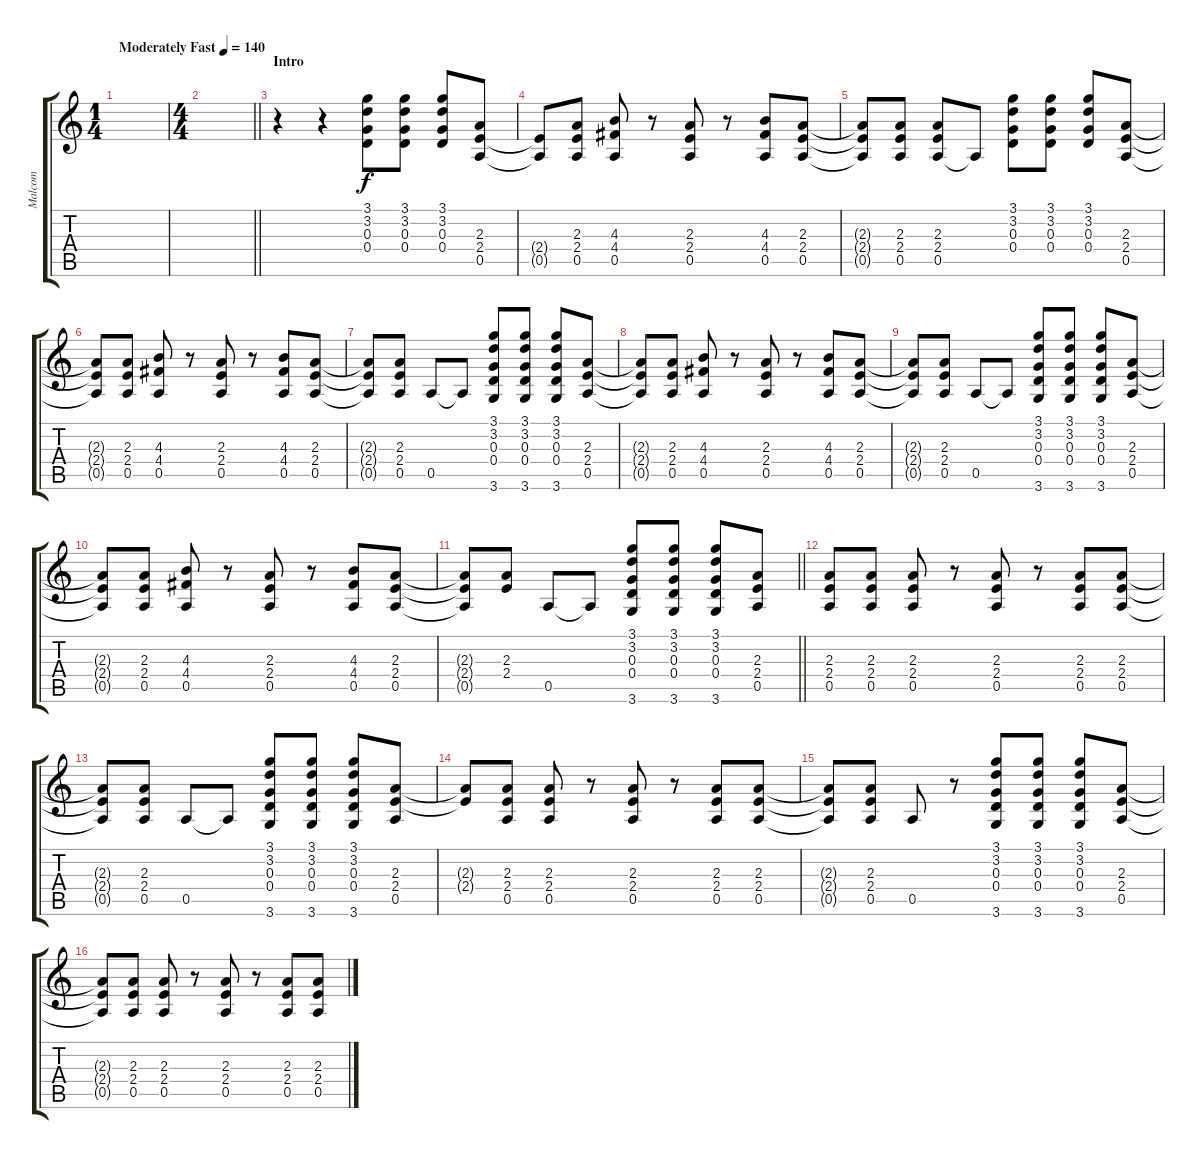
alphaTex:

\track ("Malcom" "Malcom") {instrument distortionguitar}
\staff {score tabs}
\tuning (E4 B3 G3 D3 A2 E2) {hide}
\ts (1 4)
\tempo (140 "Moderately Fast")
\clef g2
\ks c
|
\ts (4 4)
\barLineRight lightlight
|
\section ("" "Intro")
r.4 r.4 (3.1 3.2 0.3 0.4).8 (3.1 3.2 0.3 0.4).8 (3.1 3.2 0.3 0.4).8 (2.3 2.4 0.5).8 |
(2.4{t} 0.5{t}).8 (2.3 2.4 0.5).8 (4.3 4.4 0.5).8 r.8 (2.3 2.4 0.5).8 r.8 (4.3 4.4 0.5).8 (2.3 2.4 0.5).8 |
(2.3{t} 2.4{t} 0.5{t}).8 (2.3 2.4 0.5).8 (2.3 2.4 0.5).8 0.5{t}.8 (3.1 3.2 0.3 0.4).8 (3.1 3.2 0.3 0.4).8 (3.1 3.2 0.3 0.4).8 (2.3 2.4 0.5).8 |
(2.3{t} 2.4{t} 0.5{t}).8 (2.3 2.4 0.5).8 (4.3 4.4 0.5).8 r.8 (2.3 2.4 0.5).8 r.8 (4.3 4.4 0.5).8 (2.3 2.4 0.5).8 |
(2.3{t} 2.4{t} 0.5{t}).8 (2.3 2.4 0.5).8 0.5.8 0.5{t}.8 (3.1 3.2 0.3 0.4 3.6).8 (3.1 3.2 0.3 0.4 3.6).8 (3.1 3.2 0.3 0.4 3.6).8 (2.3 2.4 0.5).8 |
(2.3{t} 2.4{t} 0.5{t}).8 (2.3 2.4 0.5).8 (4.3 4.4 0.5).8 r.8 (2.3 2.4 0.5).8 r.8 (4.3 4.4 0.5).8 (2.3 2.4 0.5).8 |
(2.3{t} 2.4{t} 0.5{t}).8 (2.3 2.4 0.5).8 0.5.8 0.5{t}.8 (3.1 3.2 0.3 0.4 3.6).8 (3.1 3.2 0.3 0.4 3.6).8 (3.1 3.2 0.3 0.4 3.6).8 (2.3 2.4 0.5).8 |
(2.3{t} 2.4{t} 0.5{t}).8 (2.3 2.4 0.5).8 (4.3 4.4 0.5).8 r.8 (2.3 2.4 0.5).8 r.8 (4.3 4.4 0.5).8 (2.3 2.4 0.5).8 |
\barLineRight lightlight
(2.3{t} 2.4{t} 0.5{t}).8 (2.3 2.4).8 0.5.8 0.5{t}.8 (3.1 3.2 0.3 0.4 3.6).8 (3.1 3.2 0.3 0.4 3.6).8 (3.1 3.2 0.3 0.4 3.6).8 (2.3 2.4 0.5).8 |
(2.3 2.4 0.5).8 (2.3 2.4 0.5).8 (2.3 2.4 0.5).8 r.8 (2.3 2.4 0.5).8 r.8 (2.3 2.4 0.5).8 (2.3 2.4 0.5).8 |
(2.3{t} 2.4{t} 0.5{t}).8 (2.3 2.4 0.5).8 0.5.8 0.5{t}.8 (3.1 3.2 0.3 0.4 3.6).8 (3.1 3.2 0.3 0.4 3.6).8 (3.1 3.2 0.3 0.4 3.6).8 (2.3 2.4 0.5).8 |
(2.3{t} 2.4{t}).8 (2.3 2.4 0.5).8 (2.3 2.4 0.5).8 r.8 (2.3 2.4 0.5).8 r.8 (2.3 2.4 0.5).8 (2.3 2.4 0.5).8 |
(2.3{t} 2.4{t} 0.5{t}).8 (2.3 2.4 0.5).8 0.5.8 r.8 (3.1 3.2 0.3 0.4 3.6).8 (3.1 3.2 0.3 0.4 3.6).8 (3.1 3.2 0.3 0.4 3.6).8 (2.3 2.4 0.5).8 |
(2.3{t} 2.4{t} 0.5{t}).8 (2.3 2.4 0.5).8 (2.3 2.4 0.5).8 r.8 (2.3 2.4 0.5).8 r.8 (2.3 2.4 0.5).8 (2.3 2.4 0.5).8
